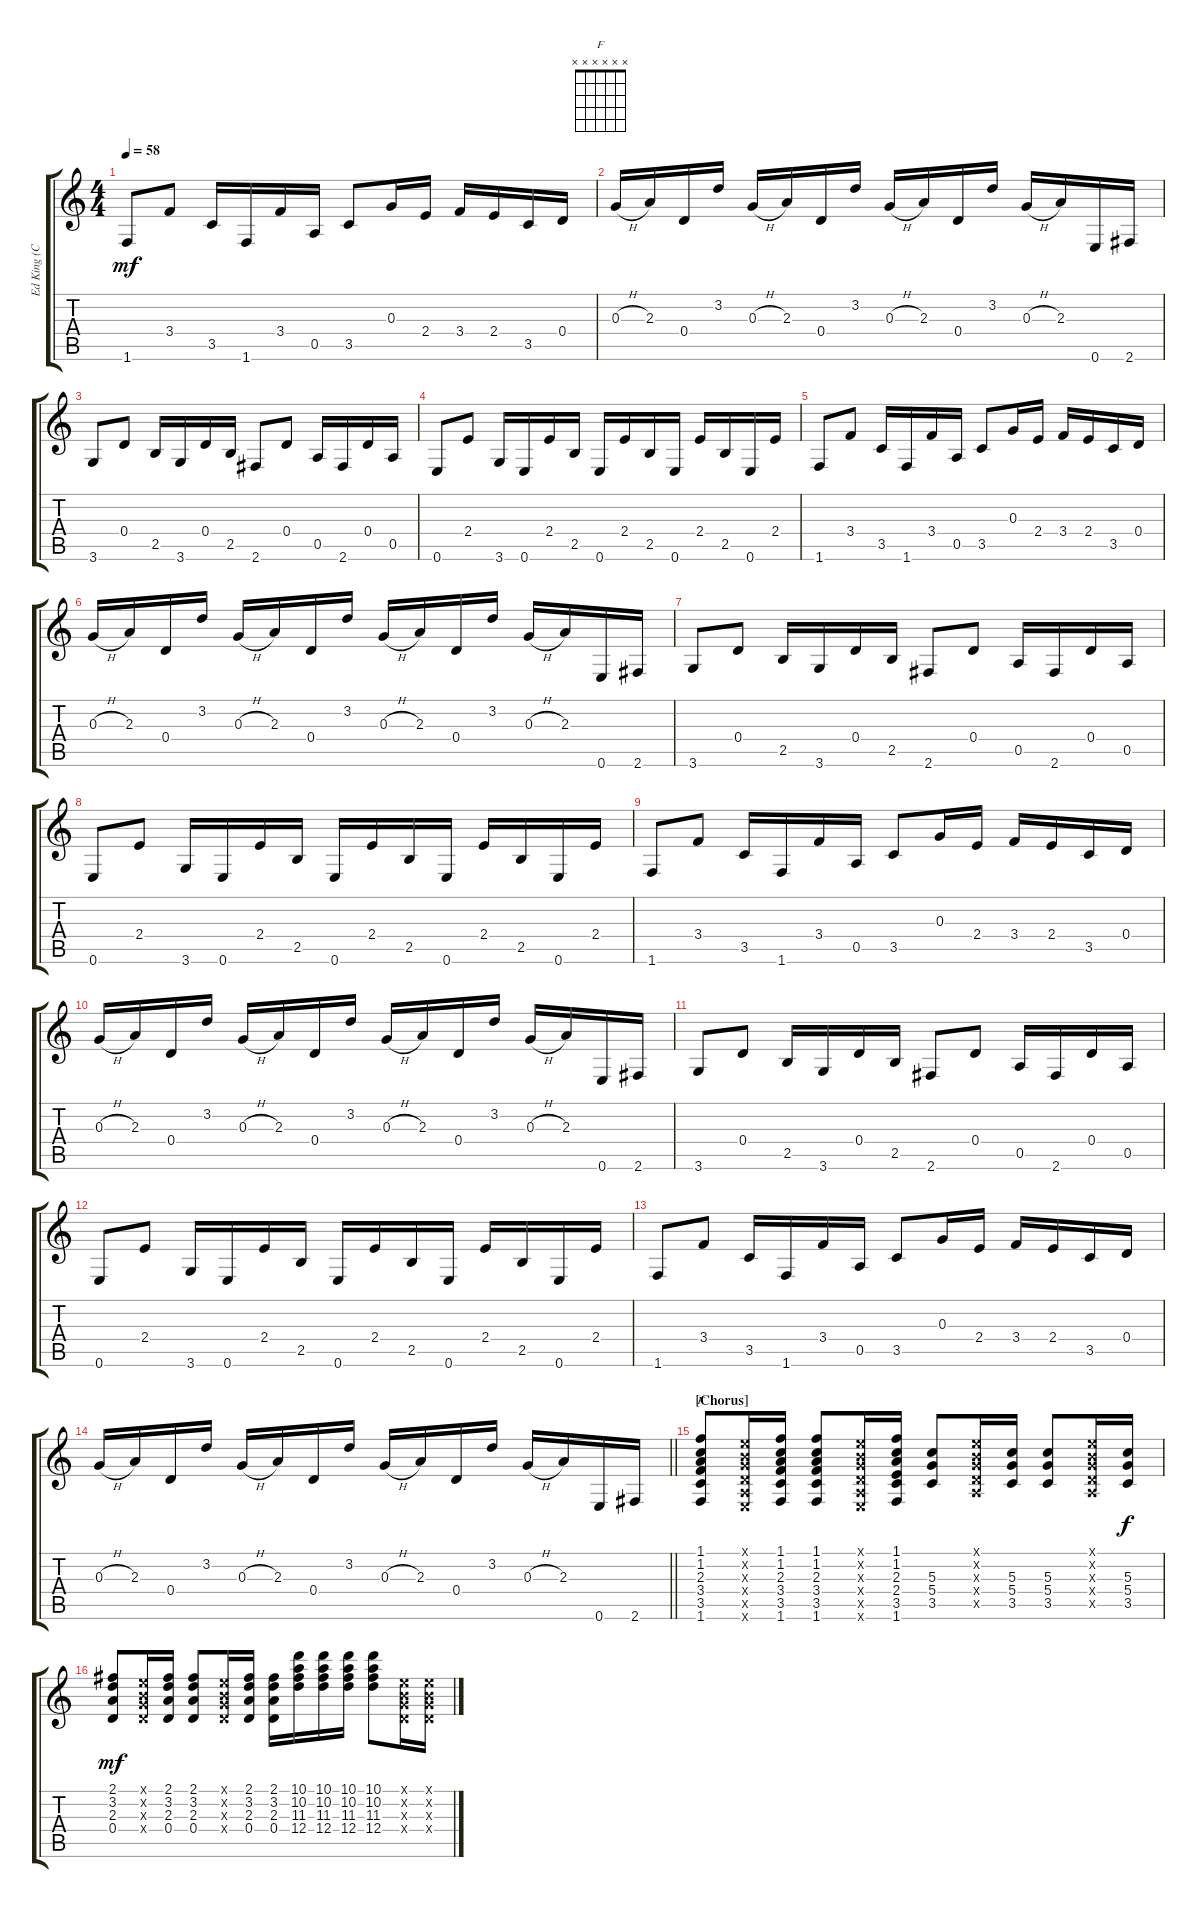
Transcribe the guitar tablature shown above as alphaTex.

\track ("Ed King (Clean/Solo Guitar)" "Ed King (C") {instrument overdrivenguitar}
\staff {score tabs}
\tuning (E4 B3 G3 D3 A2 E2) {hide}
\chord ("F" x x x x x x)
\ts (4 4)
\tempo 58
\clef g2
\ks c
1.6.8{dy mf} 3.4.8 3.5.16 1.6.16 3.4.16 0.5.16 3.5.8 0.3.16 2.4.16 3.4.16 2.4.16 3.5.16 0.4.16 |
0.3{h}.16 2.3.16 0.4.16 3.2.16 0.3{h}.16 2.3.16 0.4.16 3.2.16 0.3{h}.16 2.3.16 0.4.16 3.2.16 0.3{h}.16 2.3.16 0.6.16 2.6.16 |
3.6.8 0.4.8 2.5.16 3.6.16 0.4.16 2.5.16 2.6.8 0.4.8 0.5.16 2.6.16 0.4.16 0.5.16 |
0.6.8 2.4.8 3.6.16 0.6.16 2.4.16 2.5.16 0.6.16 2.4.16 2.5.16 0.6.16 2.4.16 2.5.16 0.6.16 2.4.16 |
1.6.8 3.4.8 3.5.16 1.6.16 3.4.16 0.5.16 3.5.8 0.3.16 2.4.16 3.4.16 2.4.16 3.5.16 0.4.16 |
0.3{h}.16 2.3.16 0.4.16 3.2.16 0.3{h}.16 2.3.16 0.4.16 3.2.16 0.3{h}.16 2.3.16 0.4.16 3.2.16 0.3{h}.16 2.3.16 0.6.16 2.6.16 |
3.6.8 0.4.8 2.5.16 3.6.16 0.4.16 2.5.16 2.6.8 0.4.8 0.5.16 2.6.16 0.4.16 0.5.16 |
0.6.8 2.4.8 3.6.16 0.6.16 2.4.16 2.5.16 0.6.16 2.4.16 2.5.16 0.6.16 2.4.16 2.5.16 0.6.16 2.4.16 |
1.6.8 3.4.8 3.5.16 1.6.16 3.4.16 0.5.16 3.5.8 0.3.16 2.4.16 3.4.16 2.4.16 3.5.16 0.4.16 |
0.3{h}.16 2.3.16 0.4.16 3.2.16 0.3{h}.16 2.3.16 0.4.16 3.2.16 0.3{h}.16 2.3.16 0.4.16 3.2.16 0.3{h}.16 2.3.16 0.6.16 2.6.16 |
3.6.8 0.4.8 2.5.16 3.6.16 0.4.16 2.5.16 2.6.8 0.4.8 0.5.16 2.6.16 0.4.16 0.5.16 |
0.6.8 2.4.8 3.6.16 0.6.16 2.4.16 2.5.16 0.6.16 2.4.16 2.5.16 0.6.16 2.4.16 2.5.16 0.6.16 2.4.16 |
1.6.8 3.4.8 3.5.16 1.6.16 3.4.16 0.5.16 3.5.8 0.3.16 2.4.16 3.4.16 2.4.16 3.5.16 0.4.16 |
\barLineRight lightlight
0.3{h}.16 2.3.16 0.4.16 3.2.16 0.3{h}.16 2.3.16 0.4.16 3.2.16 0.3{h}.16 2.3.16 0.4.16 3.2.16 0.3{h}.16 2.3.16 0.6.16 2.6.16 |
\section ("" "[Chorus]")
(1.1 1.2 2.3 3.4 3.5 1.6).8{ch "F" instrument overdrivenguitar} (0.1{x} 0.2{x} 0.3{x} 0.4{x} 0.5{x} 0.6{x}).16 (1.1 1.2 2.3 3.4 3.5 1.6).16 (1.1 1.2 2.3 3.4 3.5 1.6).8 (0.1{x} 0.2{x} 0.3{x} 0.4{x} 0.5{x} 0.6{x}).16 (1.1 1.2 2.3 2.4 3.5 1.6).16 (5.3 5.4 3.5).8 (0.1{x} 0.2{x} 0.3{x} 0.4{x} 0.5{x}).16 (5.3 5.4 3.5).16 (5.3 5.4 3.5).8 (0.1{x} 0.2{x} 0.3{x} 0.4{x} 0.5{x}).16 (5.3 5.4 3.5).16{dy f} |
(2.1 3.2 2.3 0.4).8{dy mf} (0.1{x} 0.2{x} 0.3{x} 0.4{x}).16 (2.1 3.2 2.3 0.4).16 (2.1 3.2 2.3 0.4).8 (0.1{x} 0.2{x} 0.3{x} 0.4{x}).16 (2.1 3.2 2.3 0.4).16 (2.1 3.2 2.3 0.4).16 (10.1 10.2 11.3 12.4).16 (10.1 10.2 11.3 12.4).16 (10.1 10.2 11.3 12.4).16 (10.1 10.2 11.3 12.4).8 (0.1{x} 0.2{x} 0.3{x} 0.4{x}).16 (0.1{x} 0.2{x} 0.3{x} 0.4{x}).16
